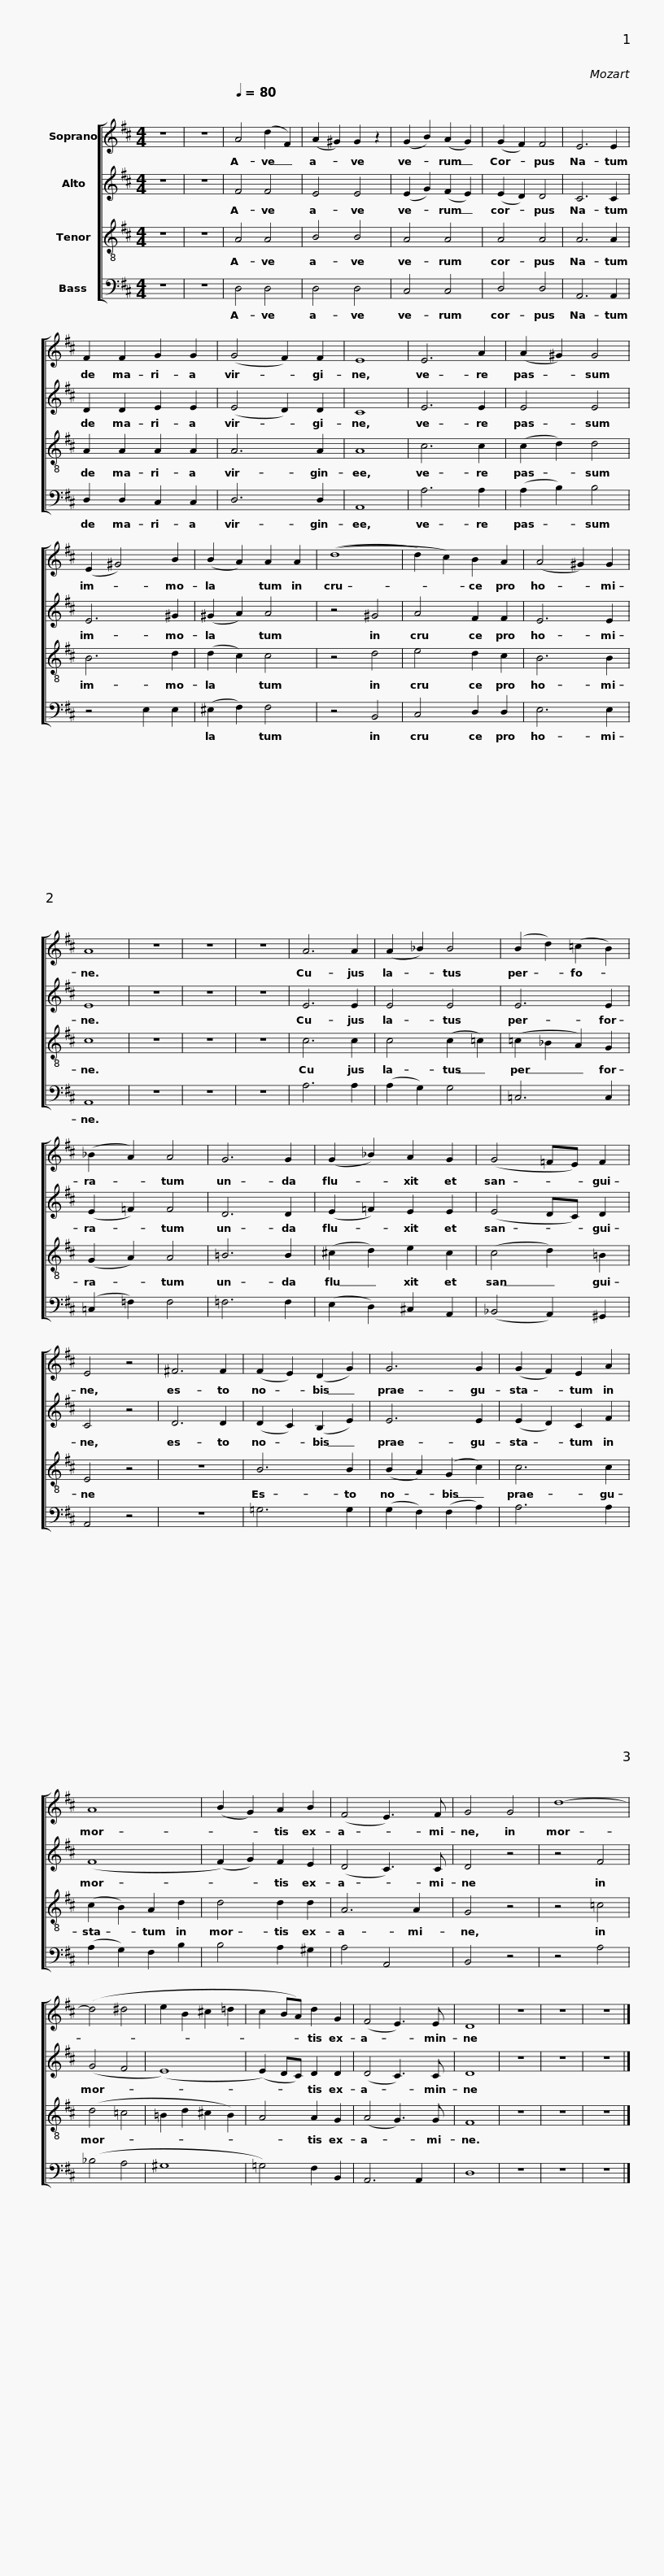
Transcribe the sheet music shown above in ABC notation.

X:1
%%score [ 1 2 3 4 ]
L:1/8
M:4/4
I:linebreak $
K:D
V:1 treble
V:2 treble
V:3 treble-8
V:4 bass
V:1
 z8 | z8 |[Q:1/4=80] A4 (d2 F2) | (A2 ^G2) G2 z2 | (G2 B2) (A2 G2) | %5
 (G2 F2) F4 | E6 E2 | F2 F2 G2 G2 | (G4 F2) F2 | E8 | %10
 E6 A2 |$ (A2 ^G2) G4 | (E2 ^G4) B2 | (B2 A2) A2 A2 | ((d8 | %15
 d2) c2) B2 A2 | (A4 ^G2) G2 | A8 | z8 | z8 | %20
 z8 | A6 A2 |$ (A2 _B2) B4 | (B2 d2) (=c2 B2) | (_B2 A2) A4 | %25
 G6 G2 | (G2 _B2) A2 G2 | (G4 =FE) F2 | E4 z4 | ^F6 F2 | %30
 (F2 E2) (D2 G2) |$ G6 G2 | (G2 F2) E2 A2 | A8- | (B2 G2) A2 B2 | %35
 (F4 E3) F | G4 G4 | d8- | (d4 ^d4 | e2 B2 ^c2 =d2 |$ %40
 c2 BA) d2 G2 | (F4 E3) E | D8 | z8 | z8 | %45
 z8 |] %46
V:2
 z8 | z8 | F4 F4 | E4 E4 | (E2 G2) (F2 E2) | %5
 (E2 D2) D4 | C6 C2 | D2 D2 E2 E2 | (E4 D2) D2 | C8 | %10
 E6 E2 |$ E4 E4 | E6 ^G2 | (^G2 A2) A4 | z4 ^G4 | %15
 A4 F2 F2 | E6 E2 | E8 | z8 | z8 | %20
 z8 | E6 E2 |$ E4 E4 | E6 E2 | (E2 =F2) F4 | %25
 D6 D2 | (E2 =F2) E2 E2 | (E4 DC) D2 | C4 z4 | D6 D2 | %30
 (D2 C2) (B,2 E2) |$ E6 E2 | (E2 D2) C2 F2 | (F8 | (F2) G2) F2 E2 | %35
 (D4 C3) C | D4 z4 | z4 F4 | (G4 F4 | (E8) |$ %40
 (E2) DC) D2 D2 | (D4 C3) C | D8 | z8 | z8 | %45
 z8 |] %46
V:3
 z8 | z8 | A4 A4 | B4 B4 | A4 A4 | %5
 A4 A4 | A6 A2 | A2 A2 A2 A2 | A6 A2 | A8 | %10
 c6 c2 |$ (c2 d2) d4 | B6 d2 | (d2 c2) c4 | z4 d4 | %15
 e4 d2 c2 | B6 B2 | c8 | z8 | z8 | %20
 z8 | c6 c2 |$ c4 (c2 =c2) | (=c2 _B2 A2) G2 | (G2 A2) A4 | %25
 =B6 B2 | (^c2 d2) e2 c2 | (c4 d2) =B2 | E4 z4 | z8 | %30
 B6 B2 |$ (B2 A2) (G2 c2) | c6 c2 | (c2 B2) A2 d2 | d4 d2 d2 | %35
 A6 A2 | G4 z4 | z4 =c4 | (d4 =c4 | =B2 d2 ^c2 B2) |$ %40
 A4 A2 G2 | (A4 G3) G | F8 | z8 | z8 | %45
 z8 |] %46
V:4
 z8 | z8 | D,4 D,4 | D,4 D,4 | C,4 C,4 | %5
 D,4 D,4 | A,,6 A,,2 | D,2 D,2 C,2 C,2 | D,6 D,2 | A,,8 | %10
 A,6 A,2 |$ (A,2 B,2) B,4 | z4 E,2 E,2 | (^E,2 F,2) F,4 | z4 B,,4 | %15
 C,4 D,2 D,2 | E,6 E,2 | A,,8 | z8 | z8 | %20
 z8 | A,6 A,2 |$ (A,2 G,2) G,4 | =C,6 C,2 | (=C,2 =F,2) F,4 | %25
 =F,6 F,2 | (E,2 D,2) ^C,2 A,,2 | (_B,,4 A,,2) ^G,,2 | A,,4 z4 | z8 | %30
 =G,6 G,2 |$ (G,2 F,2) (F,2 A,2) | A,6 A,2 | (A,2 G,2) F,2 B,2 | B,4 A,2 ^G,2 | %35
 A,4 A,,4 | B,,4 z4 | z4 A,4 | (_B,4 A,4 | ^G,8 |$ %40
 =G,4) F,2 B,,2 | A,,6 A,,2 | D,8 | z8 | z8 | %45
 z8 |] %46
